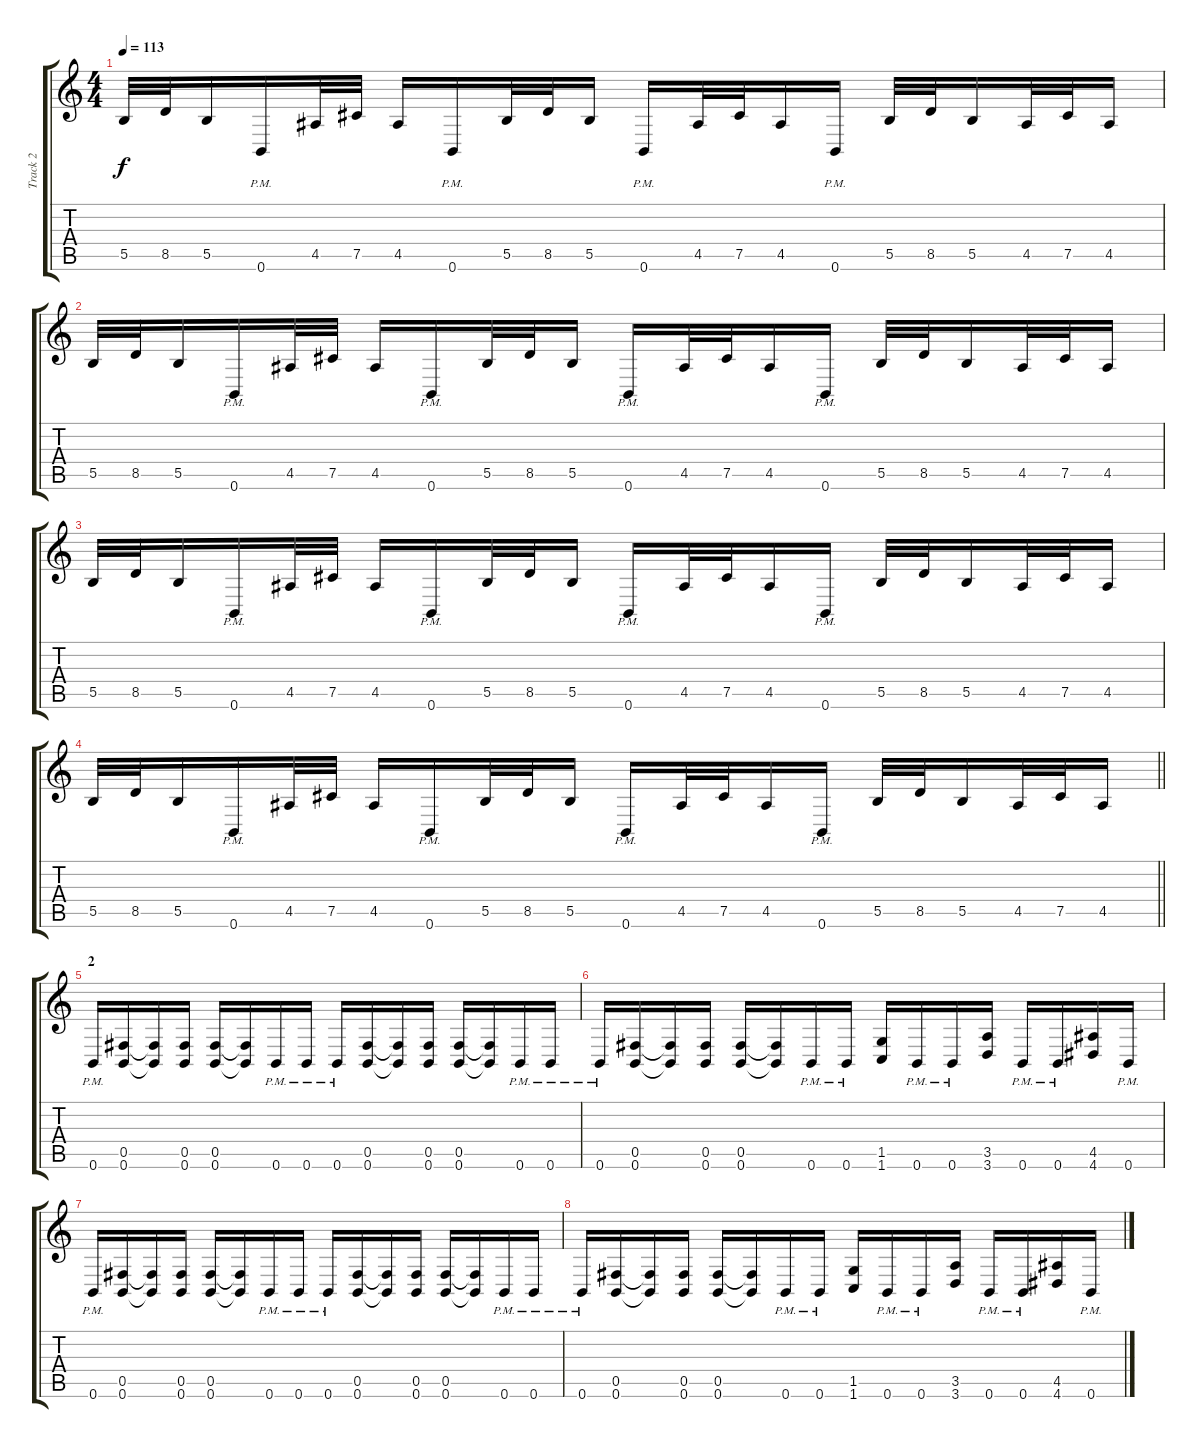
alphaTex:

\track ("Track 2" "Track 2") {instrument distortionguitar}
\staff {score tabs}
\tuning (Db4 Ab3 E3 B2 Gb2 B1) {hide}
\ts (4 4)
\tempo 113
\clef g2
\ks c
5.5.32{dy f} 8.5.32 5.5.16 0.6{pm}.16 4.5.32 7.5.32 4.5.16 0.6{pm}.16 5.5.32 8.5.32 5.5.16 0.6{pm}.16 4.5.32 7.5.32 4.5.16 0.6{pm}.16 5.5.32 8.5.32 5.5.16 4.5.32 7.5.32 4.5.16 |
5.5.32 8.5.32 5.5.16 0.6{pm}.16 4.5.32 7.5.32 4.5.16 0.6{pm}.16 5.5.32 8.5.32 5.5.16 0.6{pm}.16 4.5.32 7.5.32 4.5.16 0.6{pm}.16 5.5.32 8.5.32 5.5.16 4.5.32 7.5.32 4.5.16 |
5.5.32 8.5.32 5.5.16 0.6{pm}.16 4.5.32 7.5.32 4.5.16 0.6{pm}.16 5.5.32 8.5.32 5.5.16 0.6{pm}.16 4.5.32 7.5.32 4.5.16 0.6{pm}.16 5.5.32 8.5.32 5.5.16 4.5.32 7.5.32 4.5.16 |
\barLineRight lightlight
5.5.32 8.5.32 5.5.16 0.6{pm}.16 4.5.32 7.5.32 4.5.16 0.6{pm}.16 5.5.32 8.5.32 5.5.16 0.6{pm}.16 4.5.32 7.5.32 4.5.16 0.6{pm}.16 5.5.32 8.5.32 5.5.16 4.5.32 7.5.32 4.5.16 |
\section ("" "2")
0.6{pm}.16 (0.5 0.6).16 (0.5{t} 0.6{t}).16 (0.5 0.6).16 (0.5 0.6).16 (0.5{t} 0.6{t}).16 0.6{pm}.16 0.6{pm}.16 0.6{pm}.16 (0.5 0.6).16 (0.5{t} 0.6{t}).16 (0.5 0.6).16 (0.5 0.6).16 (0.5{t} 0.6{t}).16 0.6{pm}.16 0.6{pm}.16 |
0.6{pm}.16 (0.5 0.6).16 (0.5{t} 0.6{t}).16 (0.5 0.6).16 (0.5 0.6).16 (0.5{t} 0.6{t}).16 0.6{pm}.16 0.6{pm}.16 (1.5 1.6).16 0.6{pm}.16 0.6{pm}.16 (3.5 3.6).16 0.6{pm}.16 0.6{pm}.16 (4.5 4.6).16 0.6{pm}.16 |
0.6{pm}.16 (0.5 0.6).16 (0.5{t} 0.6{t}).16 (0.5 0.6).16 (0.5 0.6).16 (0.5{t} 0.6{t}).16 0.6{pm}.16 0.6{pm}.16 0.6{pm}.16 (0.5 0.6).16 (0.5{t} 0.6{t}).16 (0.5 0.6).16 (0.5 0.6).16 (0.5{t} 0.6{t}).16 0.6{pm}.16 0.6{pm}.16 |
0.6{pm}.16 (0.5 0.6).16 (0.5{t} 0.6{t}).16 (0.5 0.6).16 (0.5 0.6).16 (0.5{t} 0.6{t}).16 0.6{pm}.16 0.6{pm}.16 (1.5 1.6).16 0.6{pm}.16 0.6{pm}.16 (3.5 3.6).16 0.6{pm}.16 0.6{pm}.16 (4.5 4.6).16 0.6{pm}.16
